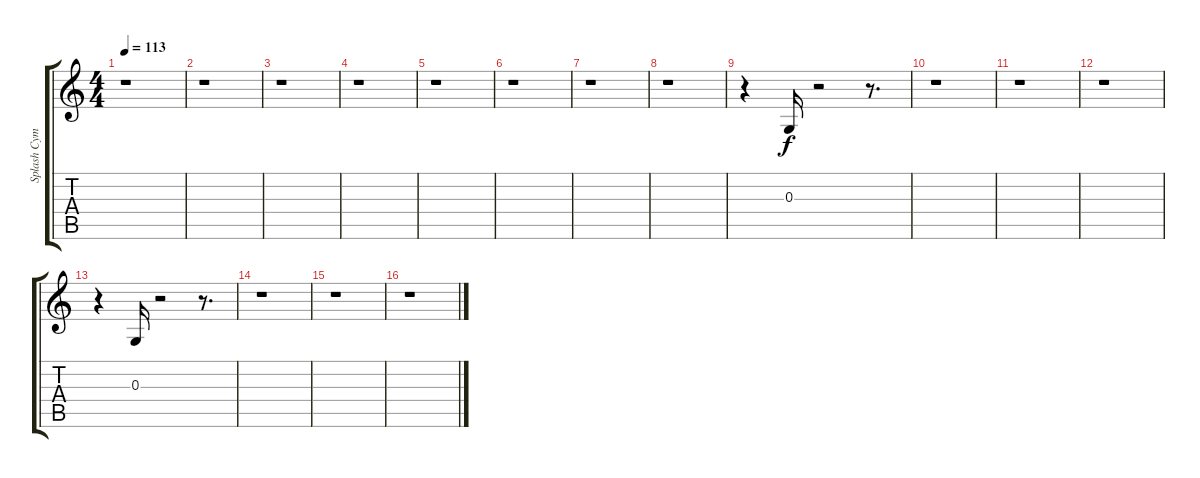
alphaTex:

\track ("Splash Cymbal" "Splash Cym") {instrument acousticgrandpiano}
\staff {score tabs}
\tuning (E4 B3 G3 D3 A2 E2) {hide}
\ts (4 4)
\tempo 113
\clef g2
\ks c
r.1{dy f} |
r.1 |
r.1 |
r.1 |
r.1 |
r.1 |
r.1 |
r.1 |
r.4 0.3.16 r.2 r.8{d} |
r.1 |
r.1 |
r.1 |
r.4 0.3.16 r.2 r.8{d} |
r.1 |
r.1 |
r.1
